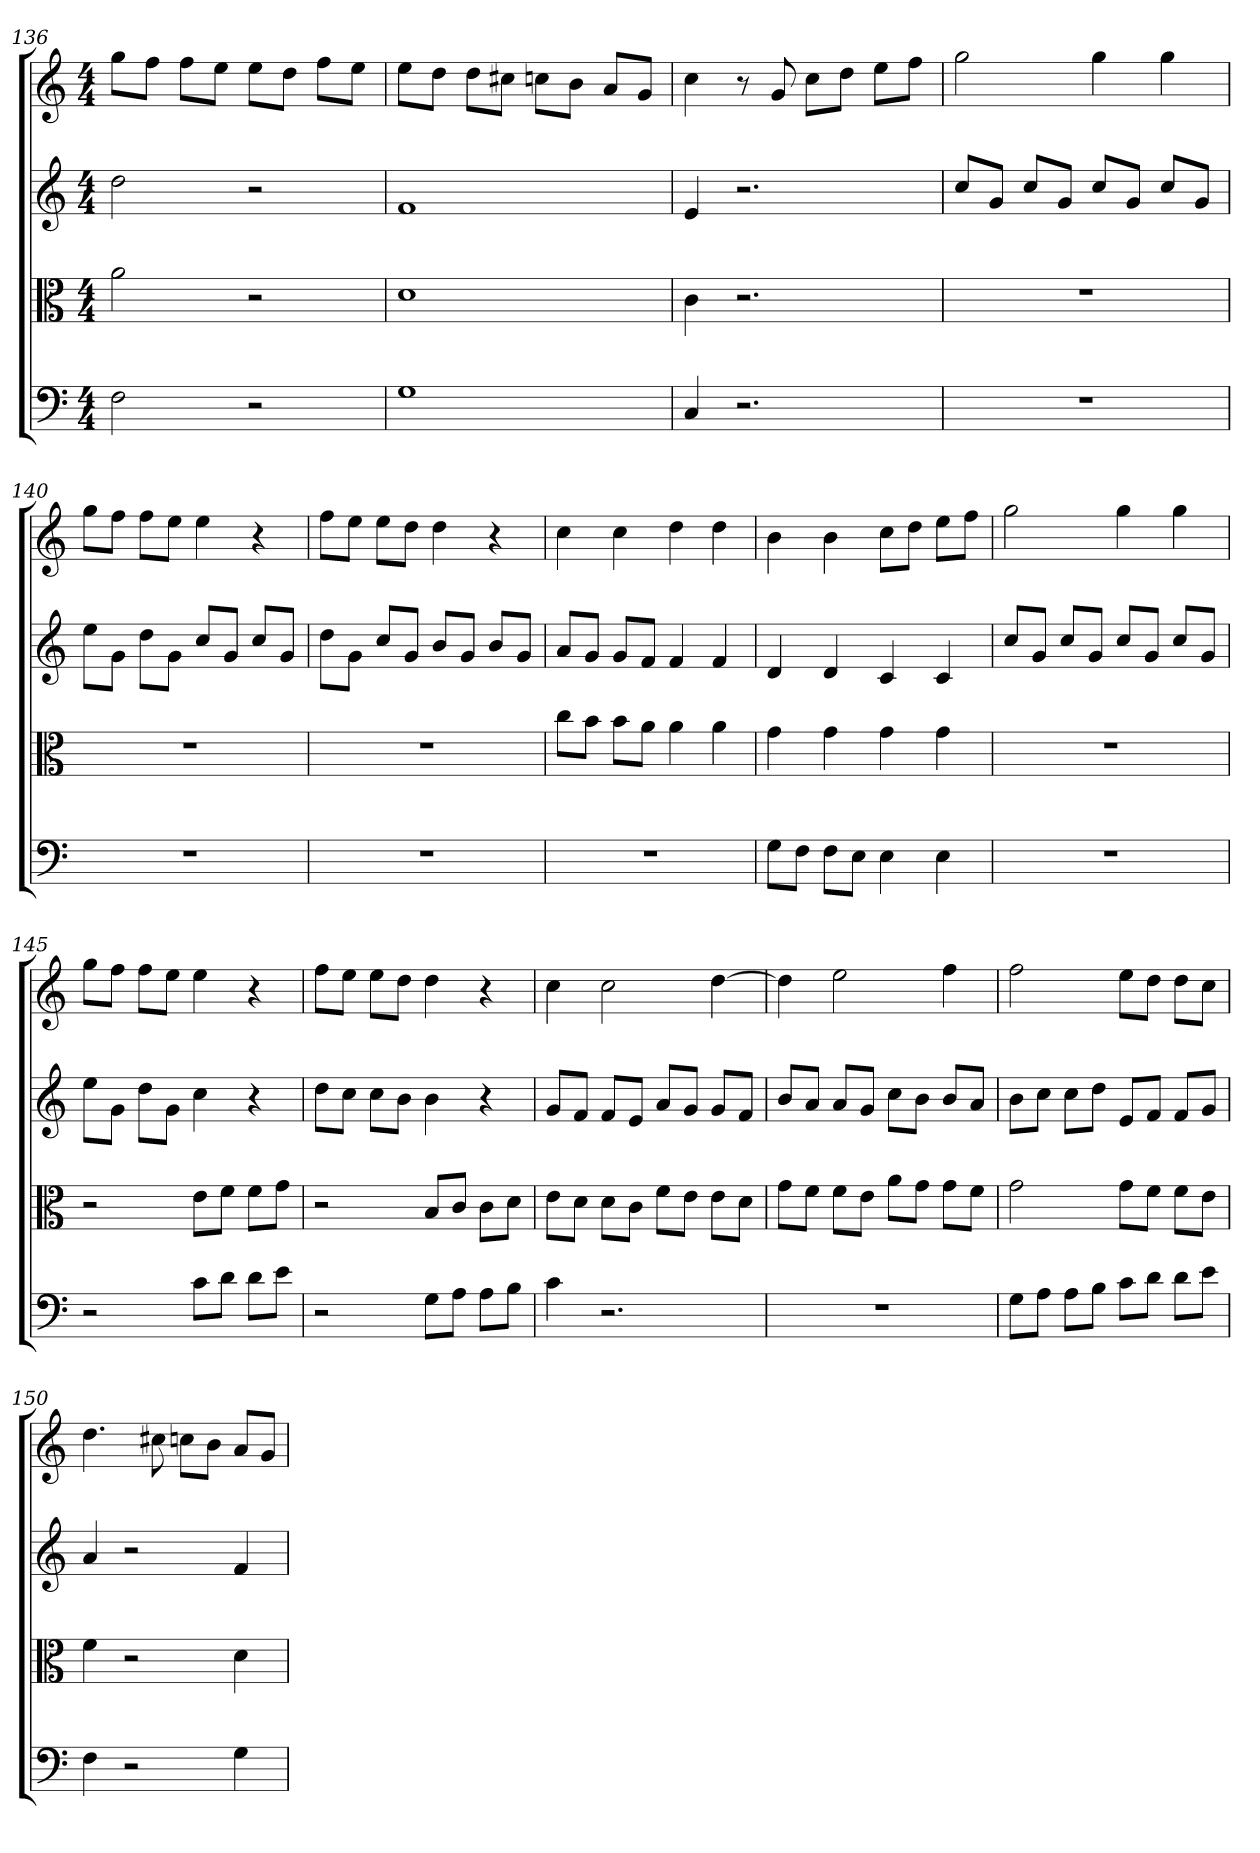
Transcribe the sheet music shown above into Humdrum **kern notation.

**kern	**kern	**kern	**kern
*part4	*part3	*part2	*part1
*staff4	*staff3	*staff2	*staff1
*clefF4	*clefC3	*	*
*k[]	*k[]	*k[]	*k[]
*C:	*C:	*C:	*C:
*M4/4	*M4/4	*M4/4	*M4/4
=136	=136	=136	=136
2F	2a	2dd	8ggL
.	.	.	8ffJ
.	.	.	8ffL
.	.	.	8eeJ
2r	2r	2r	8eeL
.	.	.	8ddJ
.	.	.	8ffL
.	.	.	8eeJ
=137	=137	=137	=137
1G	1d	1f	8eeL
.	.	.	8ddJ
.	.	.	8ddL
.	.	.	8cc#XJ
.	.	.	8ccnL
.	.	.	8bJ
.	.	.	8aL
.	.	.	8gJ
=138	=138	=138	=138
4C	4c	4e	4cc
2.r	2.r	2.r	8r
.	.	.	8g
.	.	.	8ccL
.	.	.	8ddJ
.	.	.	8eeL
.	.	.	8ffJ
=139	=139	=139	=139
1r	1r	8ccL	2gg
.	.	8gJ	.
.	.	8ccL	.
.	.	8gJ	.
.	.	8ccL	4gg
.	.	8gJ	.
.	.	8ccL	4gg
.	.	8gJ	.
=140	=140	=140	=140
1r	1r	8eeL	8ggL
.	.	8gJ	8ffJ
.	.	8ddL	8ffL
.	.	8gJ	8eeJ
.	.	8ccL	4ee
.	.	8gJ	.
.	.	8ccL	4r
.	.	8gJ	.
=141	=141	=141	=141
1r	1r	8ddL	8ffL
.	.	8gJ	8eeJ
.	.	8ccL	8eeL
.	.	8gJ	8ddJ
.	.	8bL	4dd
.	.	8gJ	.
.	.	8bL	4r
.	.	8gJ	.
=142	=142	=142	=142
1r	8cc\L	8aL	4cc
.	8b\J	8gJ	.
.	8b\L	8gL	4cc
.	8a\J	8fJ	.
.	4a	4f	4dd
.	4a	4f	4dd
=143	=143	=143	=143
8G\L	4g	4d	4b
8F\J	.	.	.
8F\L	4g	4d	4b
8E\J	.	.	.
4E	4g	4c	8ccL
.	.	.	8ddJ
4E	4g	4c	8eeL
.	.	.	8ffJ
=144	=144	=144	=144
1r	1r	8ccL	2gg
.	.	8gJ	.
.	.	8ccL	.
.	.	8gJ	.
.	.	8ccL	4gg
.	.	8gJ	.
.	.	8ccL	4gg
.	.	8gJ	.
=145	=145	=145	=145
2r	2r	8eeL	8ggL
.	.	8gJ	8ffJ
.	.	8ddL	8ffL
.	.	8gJ	8eeJ
8c\L	8e\L	4cc	4ee
8d\J	8f\J	.	.
8d\L	8f\L	4r	4r
8e\J	8g\J	.	.
=146	=146	=146	=146
2r	2r	8ddL	8ffL
.	.	8ccJ	8eeJ
.	.	8ccL	8eeL
.	.	8bJ	8ddJ
8G\L	8B/L	4b	4dd
8A\J	8c/J	.	.
8A\L	8c\L	4r	4r
8B\J	8d\J	.	.
=147	=147	=147	=147
4c	8e\L	8gL	4cc
.	8d\J	8fJ	.
2.r	8d\L	8fL	2cc
.	8c\J	8eJ	.
.	8f\L	8aL	.
.	8e\J	8gJ	.
.	8e\L	8gL	[4dd
.	8d\J	8fJ	.
=148	=148	=148	=148
1r	8g\L	8bL	4dd]
.	8f\J	8aJ	.
.	8f\L	8aL	2ee
.	8e\J	8gJ	.
.	8a\L	8ccL	.
.	8g\J	8bJ	.
.	8g\L	8bL	4ff
.	8f\J	8aJ	.
=149	=149	=149	=149
8G\L	2g	8bL	2ff
8A\J	.	8ccJ	.
8A\L	.	8ccL	.
8B\J	.	8ddJ	.
8c\L	8g\L	8eL	8eeL
8d\J	8f\J	8fJ	8ddJ
8d\L	8f\L	8fL	8ddL
8e\J	8e\J	8gJ	8ccJ
=150	=150	=150	=150
4F	4f	4a	4.dd
2r	2r	2r	.
.	.	.	8cc#X
.	.	.	8ccnL
.	.	.	8bJ
4G	4d	4f	8aL
.	.	.	8gJ
=	=	=	=
*-	*-	*-	*-
